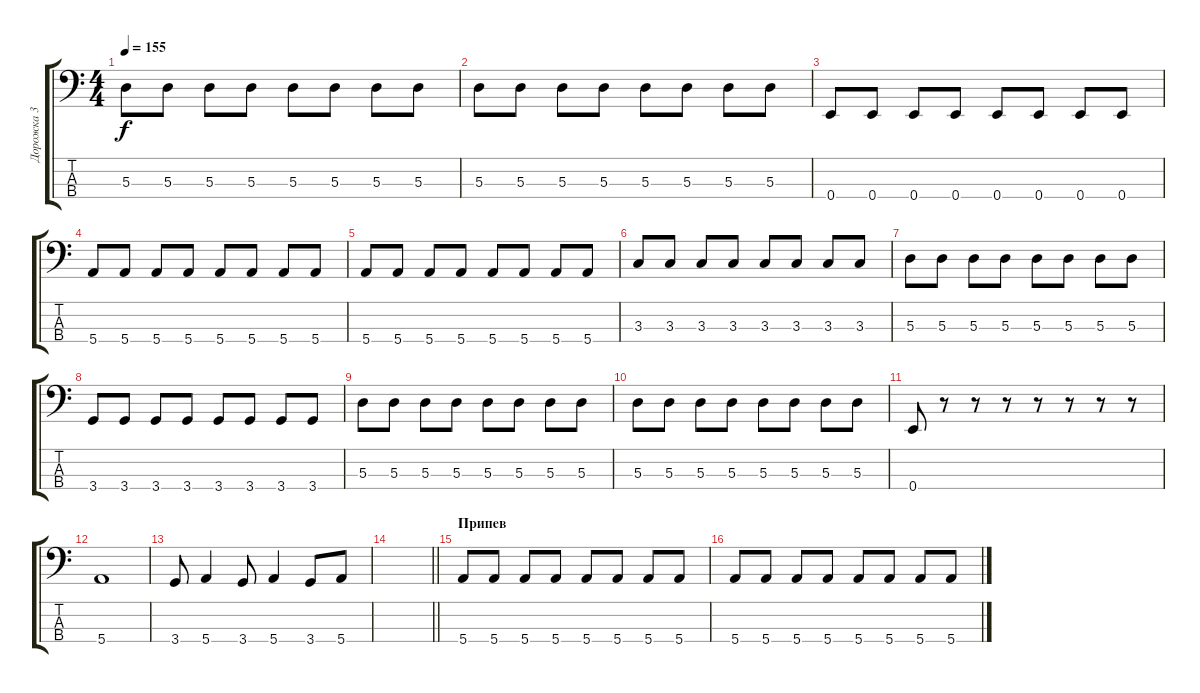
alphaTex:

\track ("Дорожка 3" "Дорожка 3") {instrument electricbassfinger}
\staff {score tabs}
\tuning (G2 D2 A1 E1) {hide}
\ts (4 4)
\tempo 155
\clef f4
\ks c
5.3.8{dy f} 5.3.8 5.3.8 5.3.8 5.3.8 5.3.8 5.3.8 5.3.8 |
5.3.8 5.3.8 5.3.8 5.3.8 5.3.8 5.3.8 5.3.8 5.3.8 |
0.4.8 0.4.8 0.4.8 0.4.8 0.4.8 0.4.8 0.4.8 0.4.8 |
5.4.8 5.4.8 5.4.8 5.4.8 5.4.8 5.4.8 5.4.8 5.4.8 |
5.4.8 5.4.8 5.4.8 5.4.8 5.4.8 5.4.8 5.4.8 5.4.8 |
3.3.8 3.3.8 3.3.8 3.3.8 3.3.8 3.3.8 3.3.8 3.3.8 |
5.3.8 5.3.8 5.3.8 5.3.8 5.3.8 5.3.8 5.3.8 5.3.8 |
3.4.8 3.4.8 3.4.8 3.4.8 3.4.8 3.4.8 3.4.8 3.4.8 |
5.3.8 5.3.8 5.3.8 5.3.8 5.3.8 5.3.8 5.3.8 5.3.8 |
5.3.8 5.3.8 5.3.8 5.3.8 5.3.8 5.3.8 5.3.8 5.3.8 |
0.4.8 r.8 r.8 r.8 r.8 r.8 r.8 r.8 |
5.4.1 |
3.4.8 5.4.4 3.4.8 5.4.4 3.4.8 5.4.8 |
\barLineRight lightlight
|
\section ("" "Припев")
5.4.8 5.4.8 5.4.8 5.4.8 5.4.8 5.4.8 5.4.8 5.4.8 |
5.4.8 5.4.8 5.4.8 5.4.8 5.4.8 5.4.8 5.4.8 5.4.8
